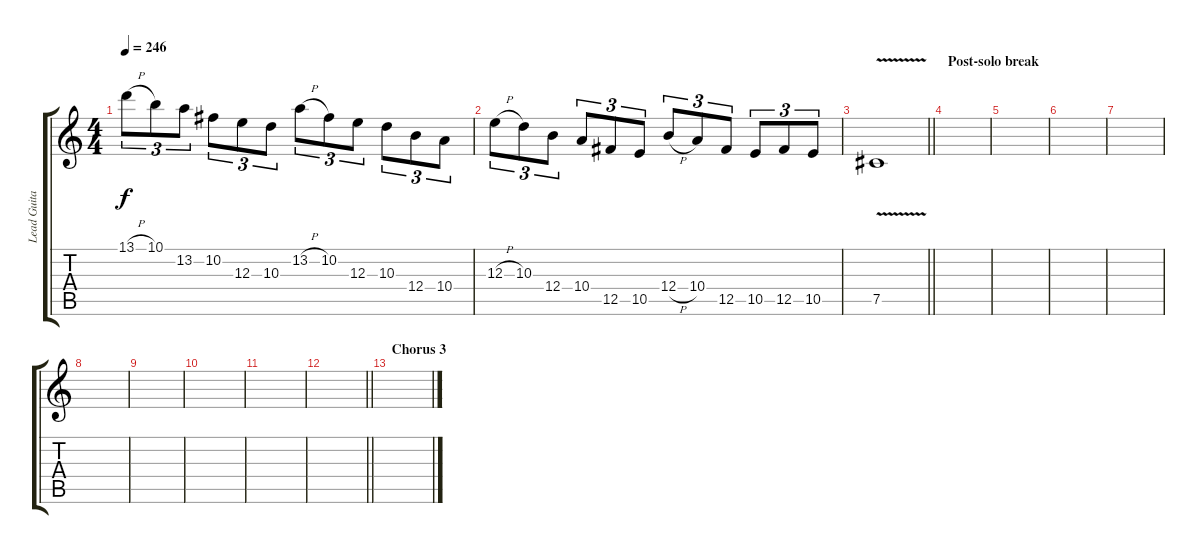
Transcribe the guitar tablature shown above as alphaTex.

\track ("Lead Guitar" "Lead Guita") {instrument distortionguitar}
\staff {score tabs}
\tuning (Db4 Ab3 E3 B2 Gb2 B1) {hide}
\ts (4 4)
\tempo 246
\clef g2
\ks c
13.1{h}.8{tu (3 2) dy f} 10.1.8{tu (3 2)} 13.2.8{tu (3 2)} 10.2.8{tu (3 2)} 12.3.8{tu (3 2)} 10.3.8{tu (3 2)} 13.2{h}.8{tu (3 2)} 10.2.8{tu (3 2)} 12.3.8{tu (3 2)} 10.3.8{tu (3 2)} 12.4.8{tu (3 2)} 10.4.8{tu (3 2)} |
12.3{h}.8{tu (3 2)} 10.3.8{tu (3 2)} 12.4.8{tu (3 2)} 10.4.8{tu (3 2)} 12.5.8{tu (3 2)} 10.5.8{tu (3 2)} 12.4{h}.8{tu (3 2)} 10.4.8{tu (3 2)} 12.5.8{tu (3 2)} 10.5.8{tu (3 2)} 12.5.8{tu (3 2)} 10.5.8{tu (3 2)} |
\barLineRight lightlight
7.5{v}.1 |
\section ("" "Post-solo break")
|
|
|
|
|
|
|
|
\barLineRight lightlight
|
\section ("" "Chorus 3")
